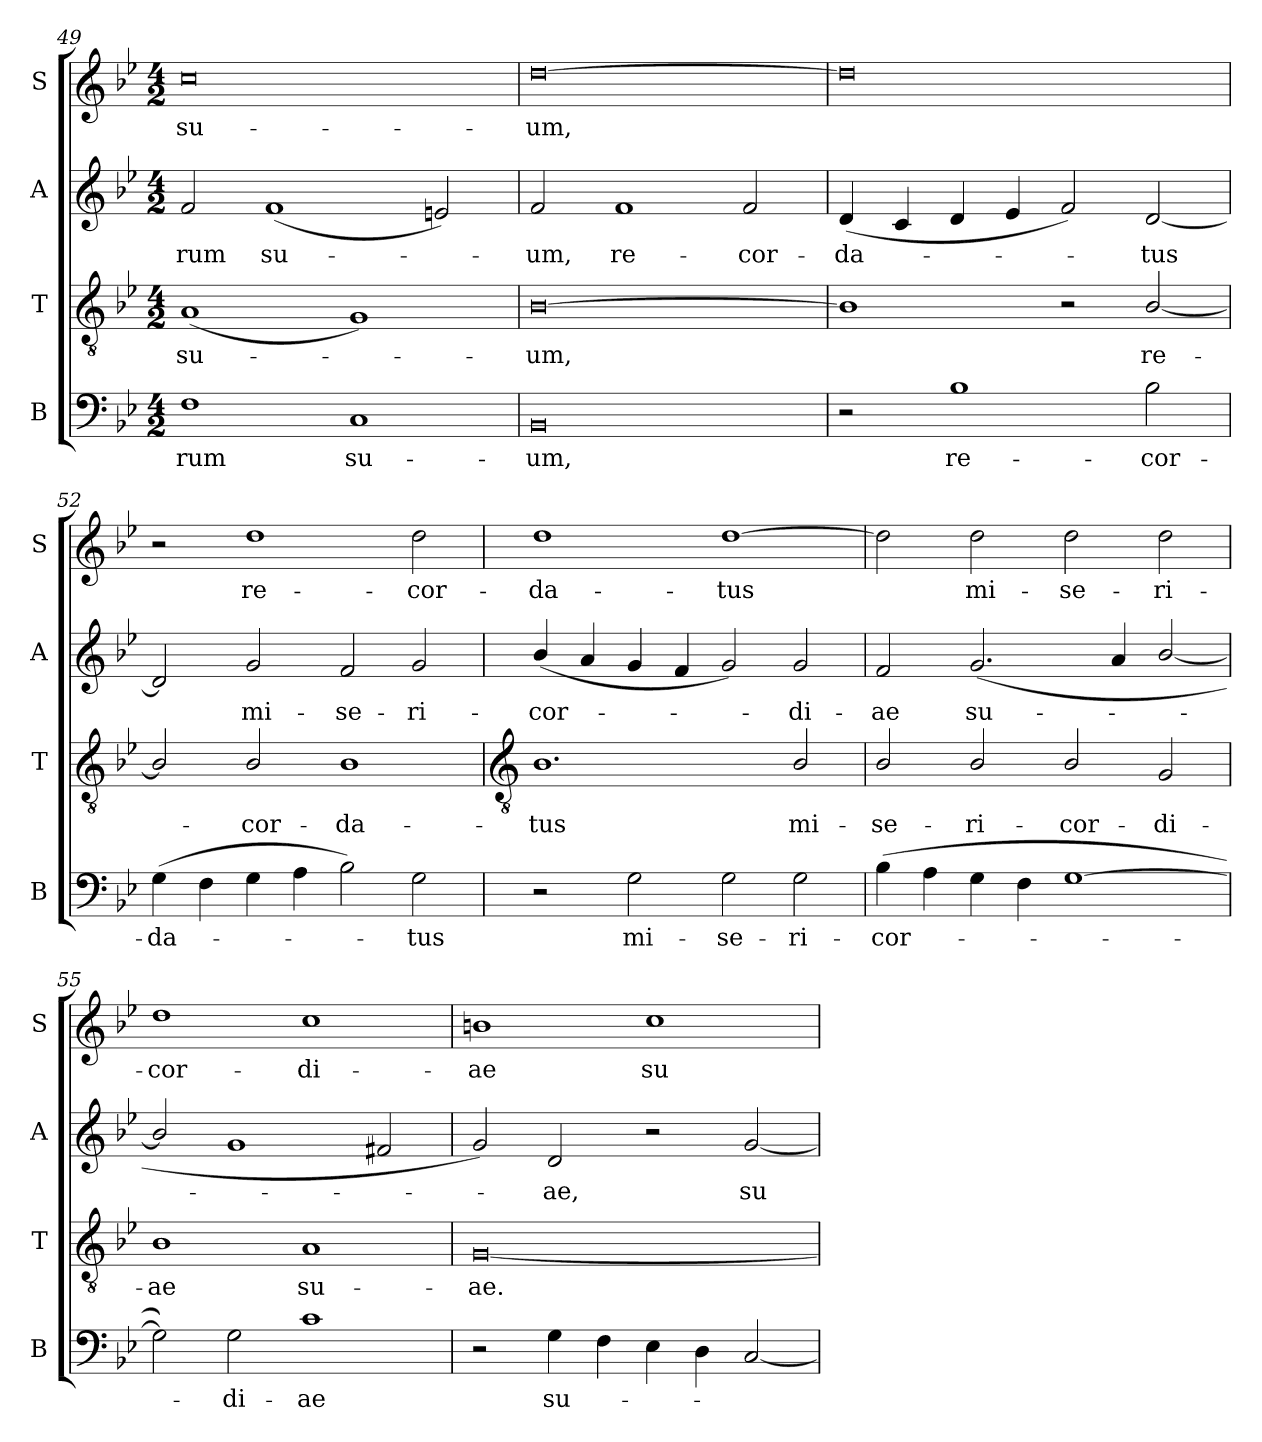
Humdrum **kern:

**kern	**text	**kern	**text	**kern	**text	**kern	**text
*part4	*part4	*part3	*part3	*part2	*part2	*part1	*part1
*staff4	*staff4	*staff3	*staff3	*staff2	*staff2	*staff1	*staff1
*I"B	*	*I"T	*	*I"A	*	*I"S	*
*I'B	*	*I'T	*	*I'A	*	*I'S	*
*clefF4	*	*clefGv2	*	*clefG2	*	*clefG2	*
*k[b-e-]	*	*k[b-e-]	*	*k[b-e-]	*	*k[b-e-]	*
*B-:	*	*B-:	*	*B-:	*	*B-:	*
*M4/2	*	*M4/2	*	*M4/2	*	*M4/2	*
=49	=49	=49	=49	=49	=49	=49	=49
!	!LO:LY:b	!	!LO:LY:b	!	!LO:LY:b	!	!LO:LY:b
1F	-rum	(<1A	su-	2f	-rum	0cc	su-
!	!	!	!	!	!LO:LY:b	!	!
.	.	.	.	(<1f	su-	.	.
!	!LO:LY:b	!	!	!	!	!	!
1C	su-	1G)	.	.	.	.	.
.	.	.	.	2en)	.	.	.
=50	=50	=50	=50	=50	=50	=50	=50
!	!LO:LY:b	!	!LO:LY:b	!	!LO:LY:b	!	!LO:LY:b
0BB-	-um,	[0B-	um,	2f	um,	[0dd	-um,
!	!	!	!	!	!LO:LY:b	!	!
.	.	.	.	1f	re-	.	.
!	!	!	!	!	!LO:LY:b	!	!
.	.	.	.	2f	-cor-	.	.
=51	=51	=51	=51	=51	=51	=51	=51
!	!	!	!	!	!LO:LY:b	!	!
2r	.	1B-]	.	(<4d	-da-	0dd]	.
.	.	.	.	4c	.	.	.
!	!LO:LY:b	!	!	!	!	!	!
1B-	re-	.	.	4d	.	.	.
.	.	.	.	4e-	.	.	.
.	.	2r	.	2f)	.	.	.
!	!LO:LY:b	!	!LO:LY:b	!	!LO:LY:b	!	!
2B-	-cor-	[2B-/	re-	[2d	tus	.	.
=52	=52	=52	=52	=52	=52	=52	=52
!	!LO:LY:b	!	!	!	!	!	!
(>4G	-da-	2B-/]	.	2d]	.	2r	.
4F	.	.	.	.	.	.	.
!	!	!	!LO:LY:b	!	!LO:LY:b	!	!LO:LY:b
4G	.	2B-/	cor-	2g	mi-	1dd	re-
4A	.	.	.	.	.	.	.
!	!	!	!LO:LY:b	!	!LO:LY:b	!	!
2B-)	.	1B-	-da-	2f	-se-	.	.
!	!LO:LY:b	!	!	!	!LO:LY:b	!	!LO:LY:b
2G	tus	.	.	2g	-ri-	2dd	-cor-
!!LO:LB:g=z
=53	=53	=53	=53	=53	=53	=53	=53
*	*	*clefGv2	*	*	*	*	*
!	!	!	!LO:LY:b	!	!LO:LY:b	!	!LO:LY:b
2r	.	1.B-	-tus	(<4b-/	-cor-	1dd	-da-
.	.	.	.	4a/	.	.	.
!	!LO:LY:b	!	!	!	!	!	!
2G	mi-	.	.	4g	.	.	.
.	.	.	.	4f	.	.	.
!	!LO:LY:b	!	!	!	!	!	!LO:LY:b
2G	-se-	.	.	2g)	.	[1dd	-tus
!	!LO:LY:b	!	!LO:LY:b	!	!LO:LY:b	!	!
2G	-ri-	2B-/	mi-	2g	di-	.	.
=54	=54	=54	=54	=54	=54	=54	=54
!	!LO:LY:b	!	!LO:LY:b	!	!LO:LY:b	!	!
(>4B-	-cor-	2B-/	-se-	2f	-ae	2dd]	.
4A	.	.	.	.	.	.	.
!	!	!	!LO:LY:b	!	!LO:LY:b	!	!LO:LY:b
4G	.	2B-/	-ri-	(<2.g	su-	2dd	mi-
4F	.	.	.	.	.	.	.
!	!	!	!LO:LY:b	!	!	!	!LO:LY:b
[1G	.	2B-/	-cor-	.	.	2dd	-se-
.	.	.	.	4a/	.	.	.
!	!	!	!LO:LY:b	!	!	!	!LO:LY:b
.	.	2G	-di-	[2b-/	.	2dd	-ri-
=55	=55	=55	=55	=55	=55	=55	=55
!	!	!	!LO:LY:b	!	!	!	!LO:LY:b
2G])	.	1B-	-ae	2b-/]	.	1dd	-cor-
!	!LO:LY:b	!	!	!	!	!	!
2G	di-	.	.	1g	.	.	.
!	!LO:LY:b	!	!LO:LY:b	!	!	!	!LO:LY:b
1c	-ae	1A	su-	.	.	1cc	-di-
.	.	.	.	2f#X	.	.	.
=56	=56	=56	=56	=56	=56	=56	=56
!	!	!	!LO:LY:b	!	!	!	!LO:LY:b
2r	.	[0G	-ae.	2g)	.	1bn	-ae
!	!LO:LY:b	!	!	!	!LO:LY:b	!	!
4G	su-	.	.	2d	ae,	.	.
4F	.	.	.	.	.	.	.
!	!	!	!	!	!	!	!LO:LY:b
4E-	.	.	.	2r	.	1cc	su-
4D	.	.	.	.	.	.	.
!	!	!	!	!	!LO:LY:b	!	!
[2C	.	.	.	[2g	su-	.	.
=	=	=	=	=	=	=	=
*-	*-	*-	*-	*-	*-	*-	*-
